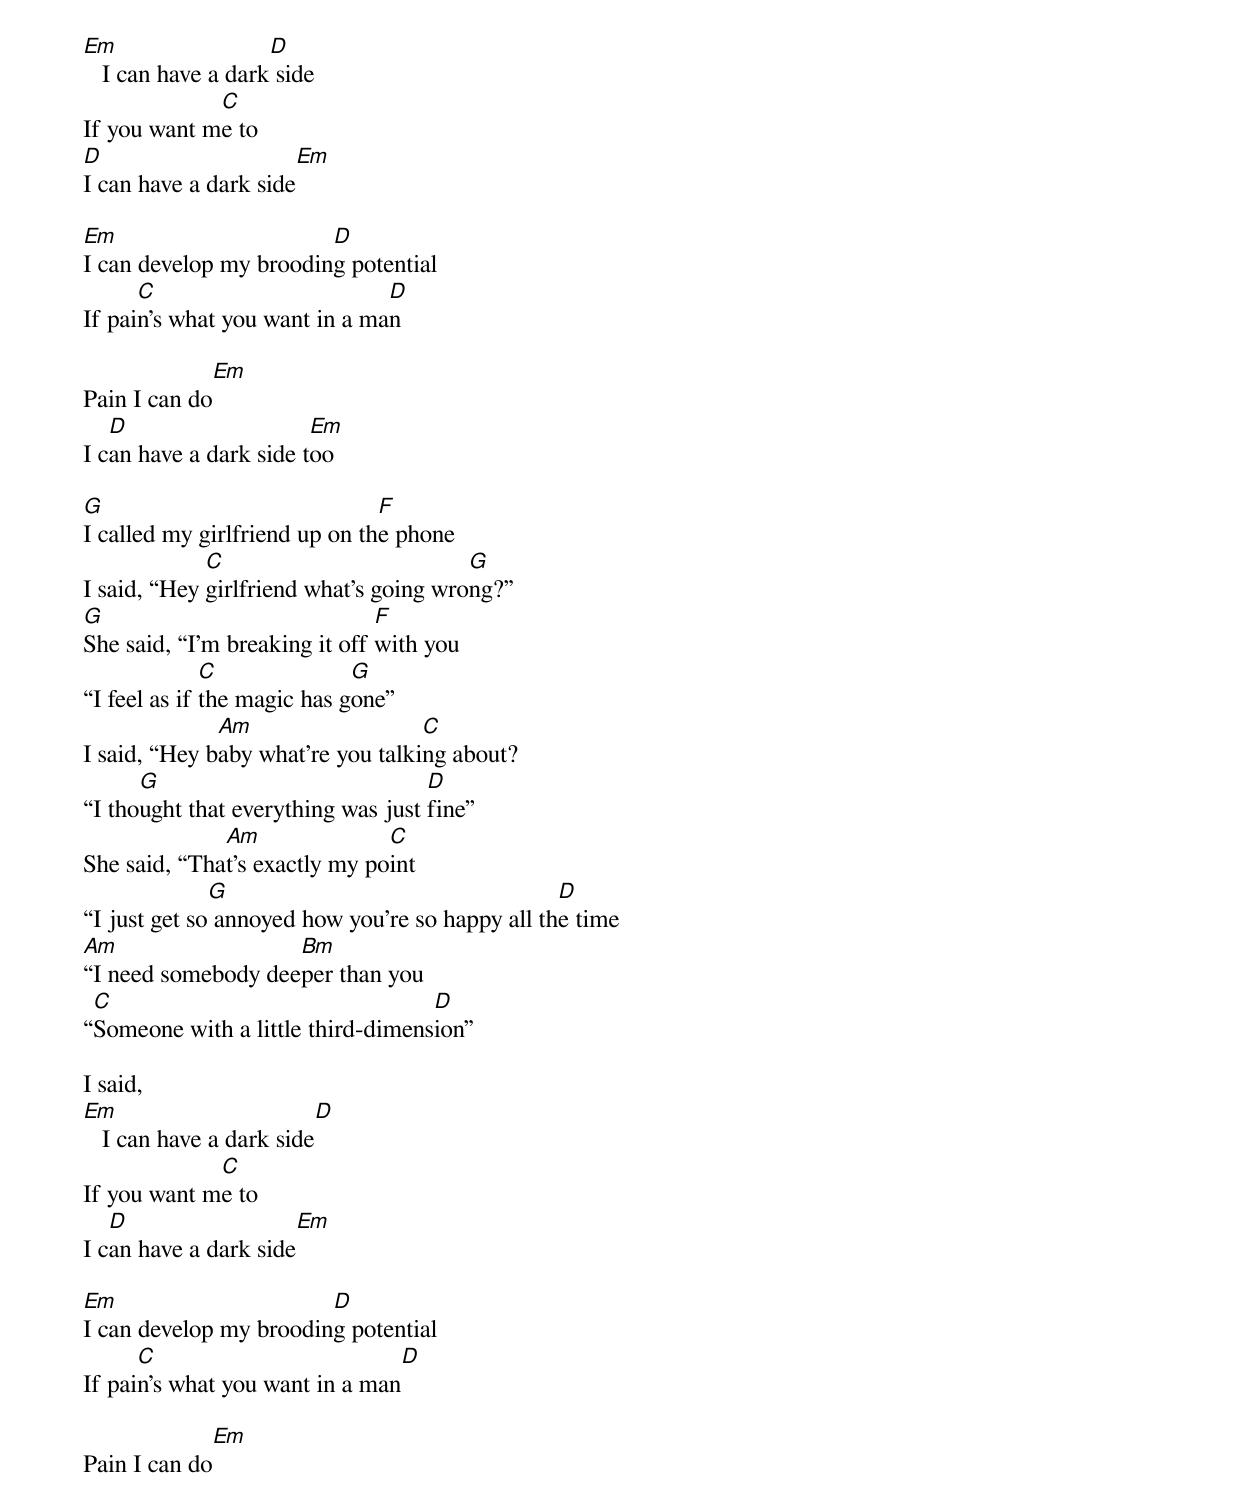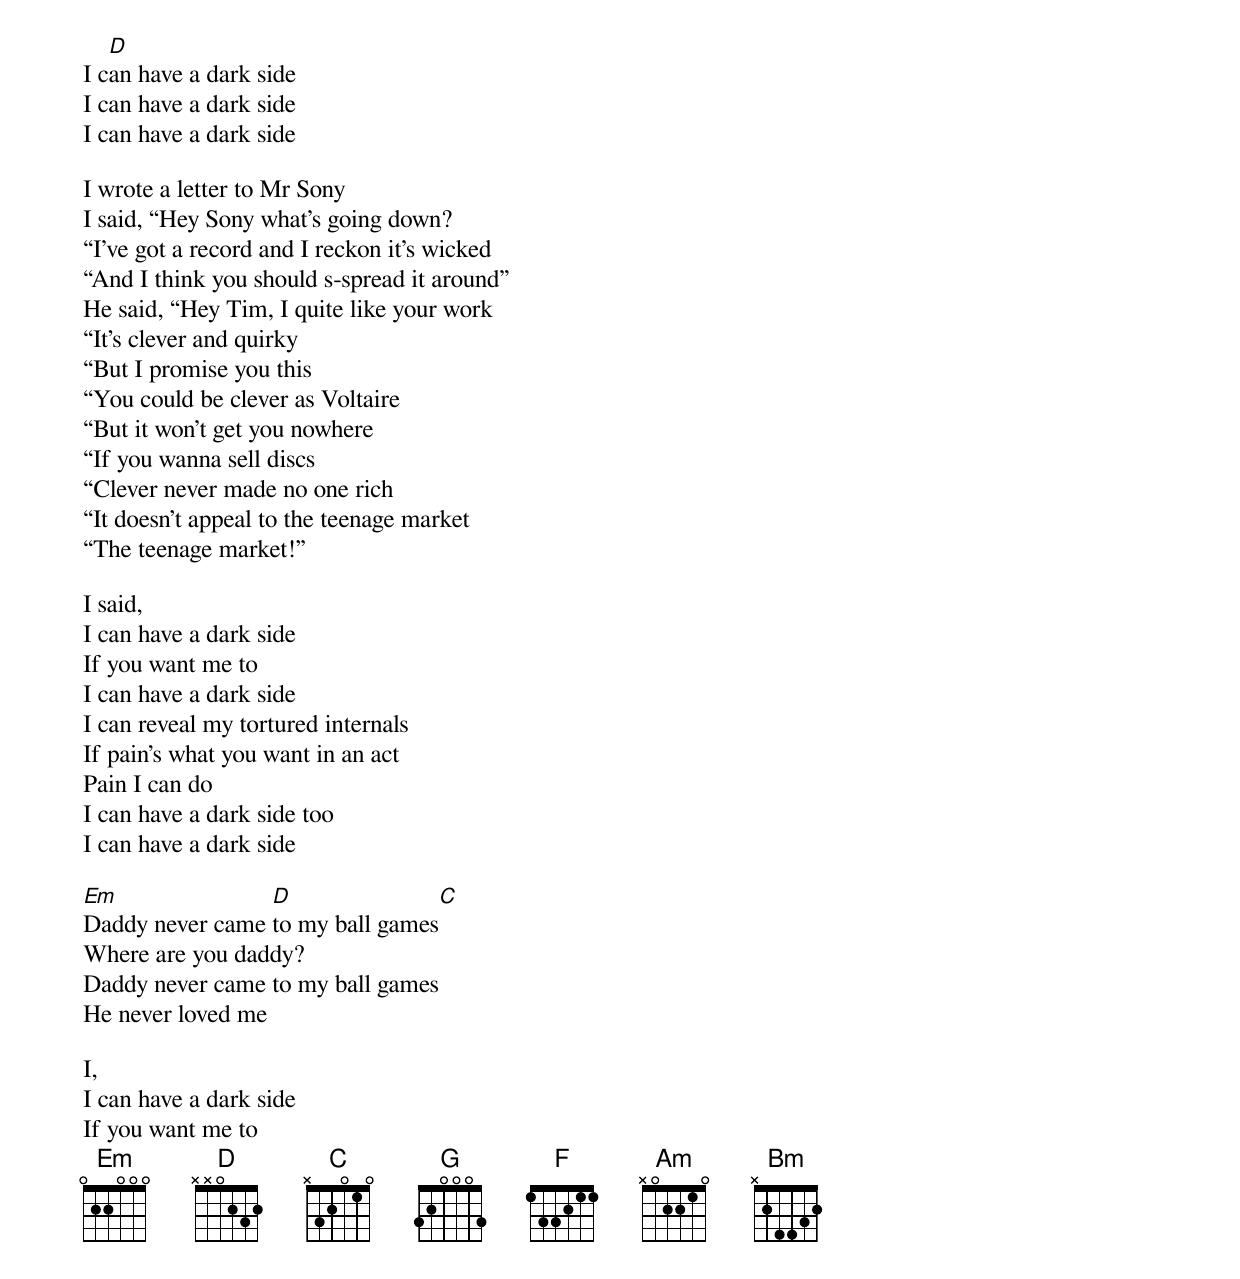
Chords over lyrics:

Em                  D
   I can have a dark side
             C
If you want me to
D                     Em
I can have a dark side

Em                      D
I can develop my brooding potential
      C                        D
If pain’s what you want in a man

                 Em
Pain I can do
   D                    Em
I can have a dark side too

G                              F
I called my girlfriend up on the phone
             C                          G
I said, “Hey girlfriend what’s going wrong?”
G                              F
She said, “I’m breaking it off with you
              C              G
“I feel as if the magic has gone”
              Am                   C
I said, “Hey baby what’re you talking about?
      G                             D
“I thought that everything was just fine”
              Am               C
She said, “That’s exactly my point
              G                                  D
“I just get so annoyed how you’re so happy all the time
Am                  Bm
“I need somebody deeper than you
 C                                 D
“Someone with a little third-dimension”

I said,
Em                       D
   I can have a dark side
             C
If you want me to
   D                     Em
I can have a dark side

Em                      D
I can develop my brooding potential
      C                                     D
If pain’s what you want in a man

                 Em
Pain I can do

   D
I can have a dark side
I can have a dark side
I can have a dark side

I wrote a letter to Mr Sony
I said, “Hey Sony what’s going down?
“I’ve got a record and I reckon it’s wicked
“And I think you should s-spread it around”
He said, “Hey Tim, I quite like your work
“It’s clever and quirky
“But I promise you this
“You could be clever as Voltaire
“But it won’t get you nowhere
“If you wanna sell discs
“Clever never made no one rich
“It doesn’t appeal to the teenage market
“The teenage market!”

I said,
I can have a dark side
If you want me to
I can have a dark side
I can reveal my tortured internals
If pain’s what you want in an act
Pain I can do
I can have a dark side too
I can have a dark side

Em               D                    C
Daddy never came to my ball games
Where are you daddy?
Daddy never came to my ball games
He never loved me

I,
I can have a dark side
If you want me to
